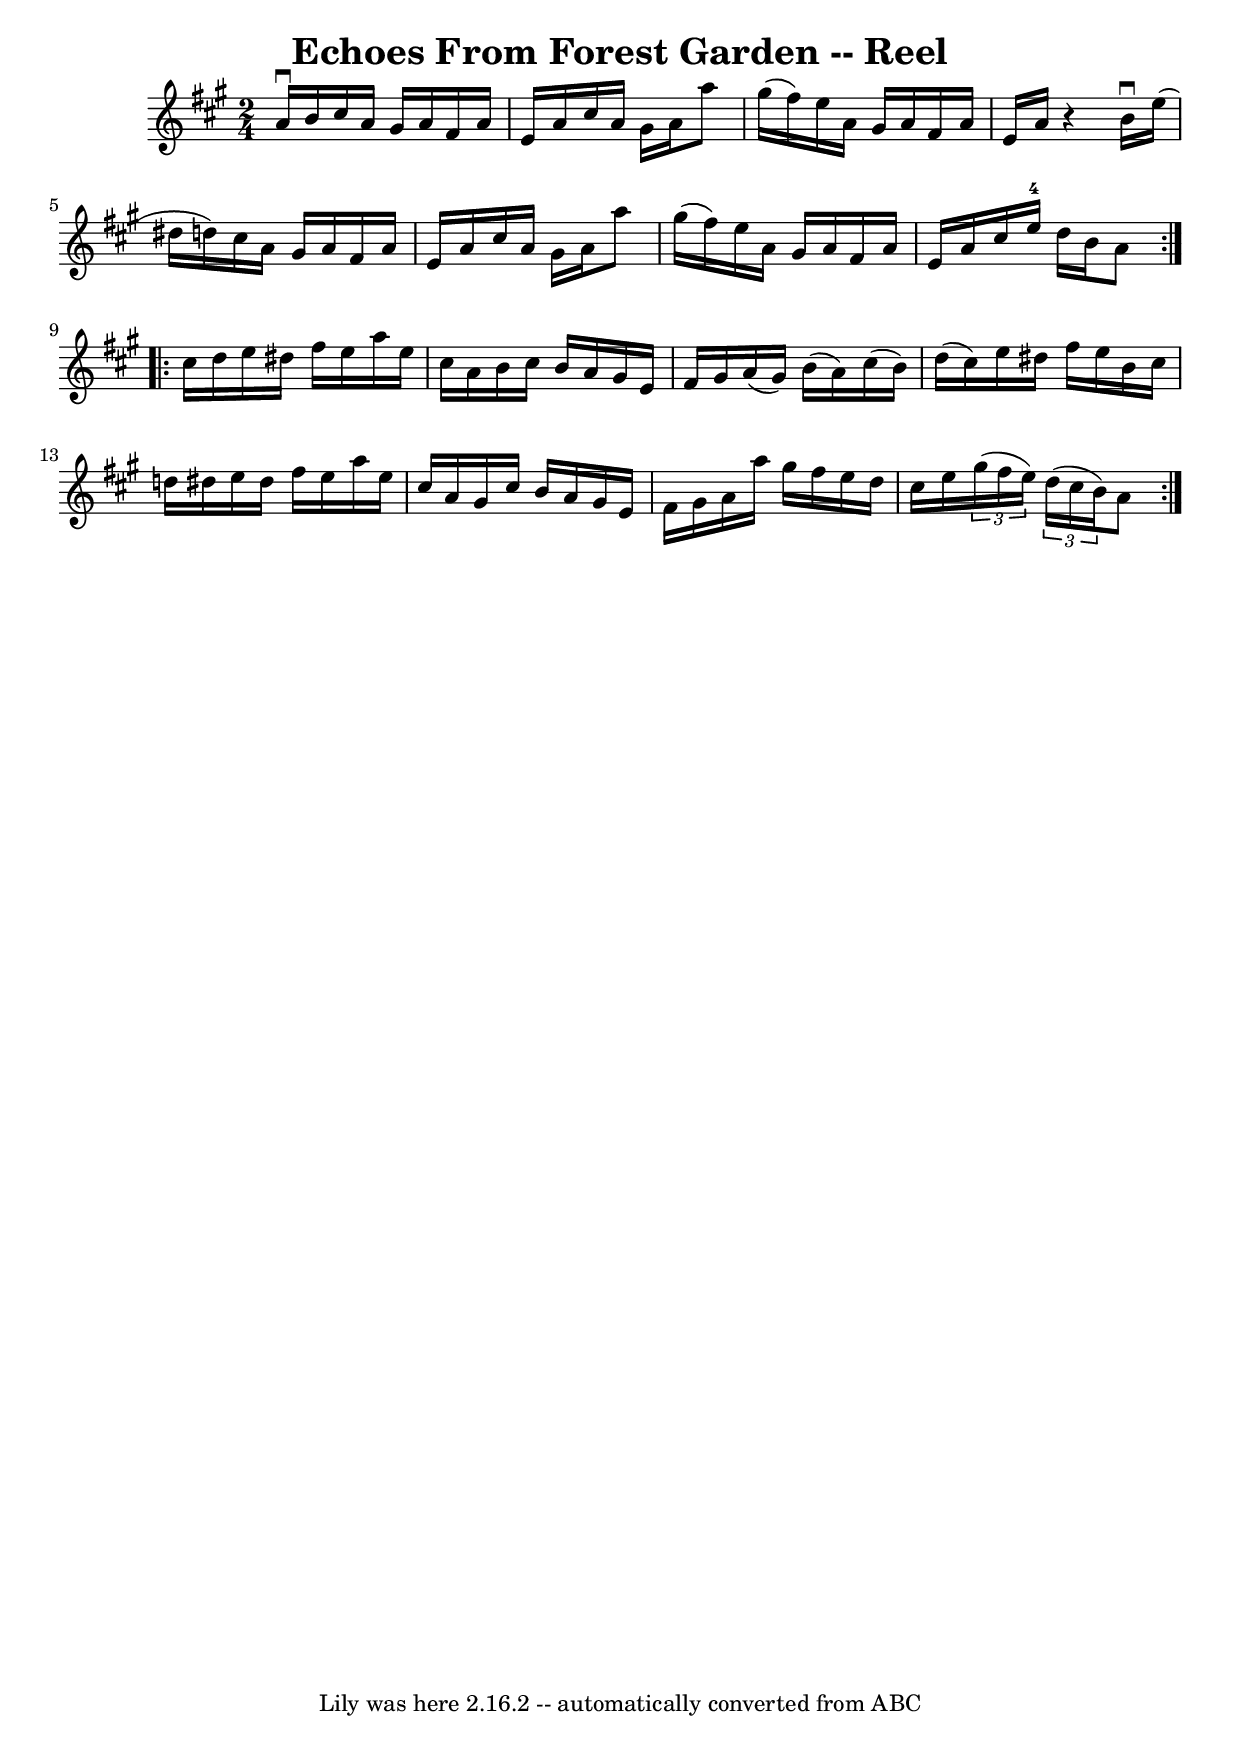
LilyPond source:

\version "2.16.2"
\include "Mammoth.ily"
\header {
  %% book = "Ryan's Mammoth Collection"
 crossRefNumber = "1"
 footnotes = "\\\\169"
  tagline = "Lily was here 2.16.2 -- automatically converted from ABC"
  title = "Echoes From Forest Garden -- Reel"

}
voicedefault =  {



  \repeat volta 2 {

    \time 2/4 
    \key a \major a'16^\downbow b'16   |
 cis''16 a'16 gis'16 a'16 fis'16 a'16 e'16 a'16     |
 cis''16 a'16 gis'16 a'16 a''8 gis''16 (fis''16)    |
 e''16 a'16 gis'16 a'16 fis'16 a'16 e'16 a'16     |
    r4 b'16^\downbow e''16 (dis''16 d''!16)   |
 cis''16 a'16 gis'16 a'16 fis'16 a'16 e'16 a'16     |
 cis''16 a'16 gis'16 a'16 a''8 gis''16 (fis''16)    |
 e''16 a'16 gis'16 a'16 fis'16 a'16 e'16 a'16     |
 cis''16    
 e''16-4 d''16 b'16 a'8    
  } 
  \repeat volta 2 { cis''16 d''16    |
 e''16 dis''16 fis''16 e''16 a''16 e''16 cis''16 a'16     |
 b'16 cis''16 b'16 a'16 gis'16 e'16 fis'16 gis'16     |
 a'16 (gis'16) b'16 (a'16) cis''16 (b'16) d''16 (cis''16)    |
 e''16 dis''16 fis''16 e''16 b'16 cis''16 d''!16 dis''16     |
 e''16 dis''16 fis''16 e''16 a''16 e''16 cis''16 a'16     |
 gis'16 cis''16 b'16 a'16 gis'16 e'16 fis'16 gis'16      |
 a'16 a''16 gis''16 fis''16 e''16 d''16 cis''16 e''16     |
    \times 2/3 { gis''16 (fis''16 e''16) 
	       }   
    \times 2/3 { d''16 (cis''16 b'16) 
	       } a'8  
  }   

}

\score{
  <<

    \context Staff="default"
    {
      \voicedefault 
      
    }

  >>
  \layout {
    
  }
  \midi {
  }

}
